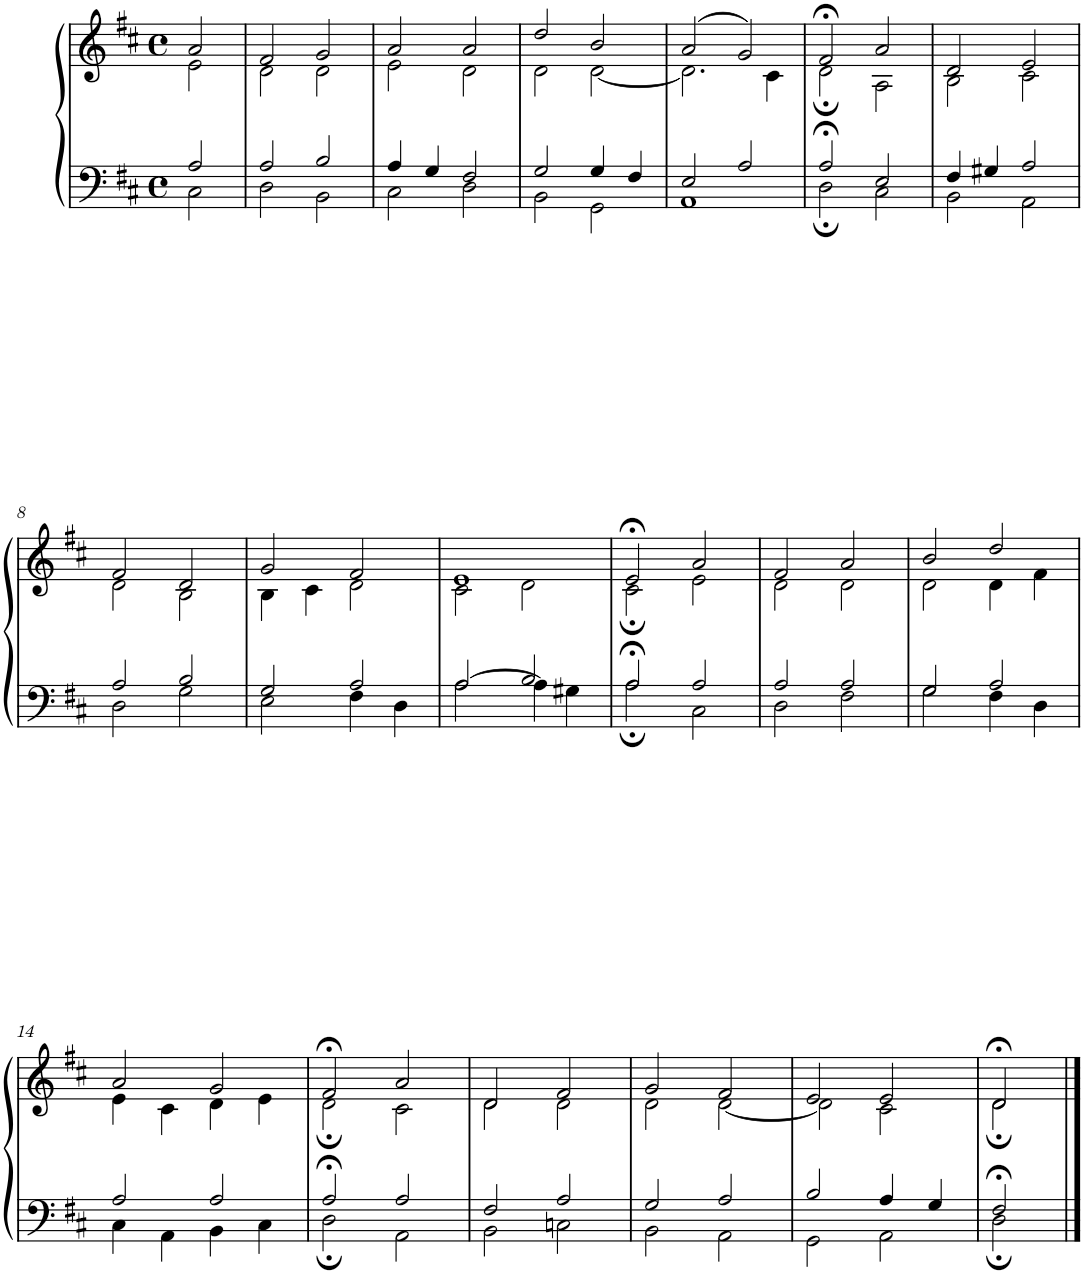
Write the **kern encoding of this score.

**kern	**kern
*part1	*part1
*staff2	*staff1
*I"Piano	*
*I'Pno.	*
*clefF4	*clefG2
*k[f#c#]	*k[f#c#]
*M4/4	*M4/4
*met(c)	*met(c)
=1	=1
*^	*^
2A/	2C#\	2a/	2e\
=2	=2	=2	=2
2A/	2D\	2f#/	2d\
2B/	2BB\	2g/	2d\
=3	=3	=3	=3
4A/	2C#\	2a/	2e\
4G/	.	.	.
2F#/	2D\	2a/	2d\
=4	=4	=4	=4
2G/	2BB\	2dd/	2d\
4G/	2GG\	2b/	[2d\
4F#/	.	.	.
=5	=5	=5	=5
2E/	1AA	(2a/	2.d\]
2A/	.	2g/)	.
.	.	.	4c#\
=6	=6	=6	=6
2A;</	2D;\	2f#;</	2d;\
2E/	2C#\	2a/	2A\
=7	=7	=7	=7
4F#/	2BB\	2d/	2B\
4G#X/	.	.	.
2A/	2AA\	2e/	2c#\
!!LO:LB:g=z	!!
=8	=8	=8	=8
2A/	2D\	2f#/	2d\
2B/	2G\	2d/	2B\
=9	=9	=9	=9
2G/	2E\	2g/	4B\
.	.	.	4c#\
2A/	4F#\	2f#/	2d\
.	4D\	.	.
=10	=10	=10	=10
[2A/	2A\	1e	2c#\
2B/	4A\]	.	2d\
.	4G#X\	.	.
=11	=11	=11	=11
2A;</	2A;\	2e;</	2c#;\
2A/	2C#\	2a/	2e\
=12	=12	=12	=12
2A/	2D\	2f#/	2d\
2A/	2F#\	2a/	2d\
=13	=13	=13	=13
2G/	2G\	2b/	2d\
2A/	4F#\	2dd/	4d\
.	4D\	.	4f#\
!!LO:LB:g=z	!!
=14	=14	=14	=14
2A/	4C#\	2a/	4e\
.	4AA\	.	4c#\
2A/	4BB\	2g/	4d\
.	4C#\	.	4e\
=15	=15	=15	=15
2A;</	2D;\	2f#;</	2d;\
2A/	2AA\	2a/	2c#\
=16	=16	=16	=16
2F#/	2BB\	2d/	2d\
2A/	2Cn\	2f#/	2d\
=17	=17	=17	=17
2G/	2BB\	2g/	2d\
2A/	2AA\	2f#/	[2d\
=18	=18	=18	=18
2B/	2GG\	2e/	2d\]
4A/	2AA\	2e/	2c#\
4G/	.	.	.
=19	=19	=19	=19
2F#;</	2D;\	2d;</	2d;\
*v	*v	*	*
*	*v	*v
==	==
*-	*-
